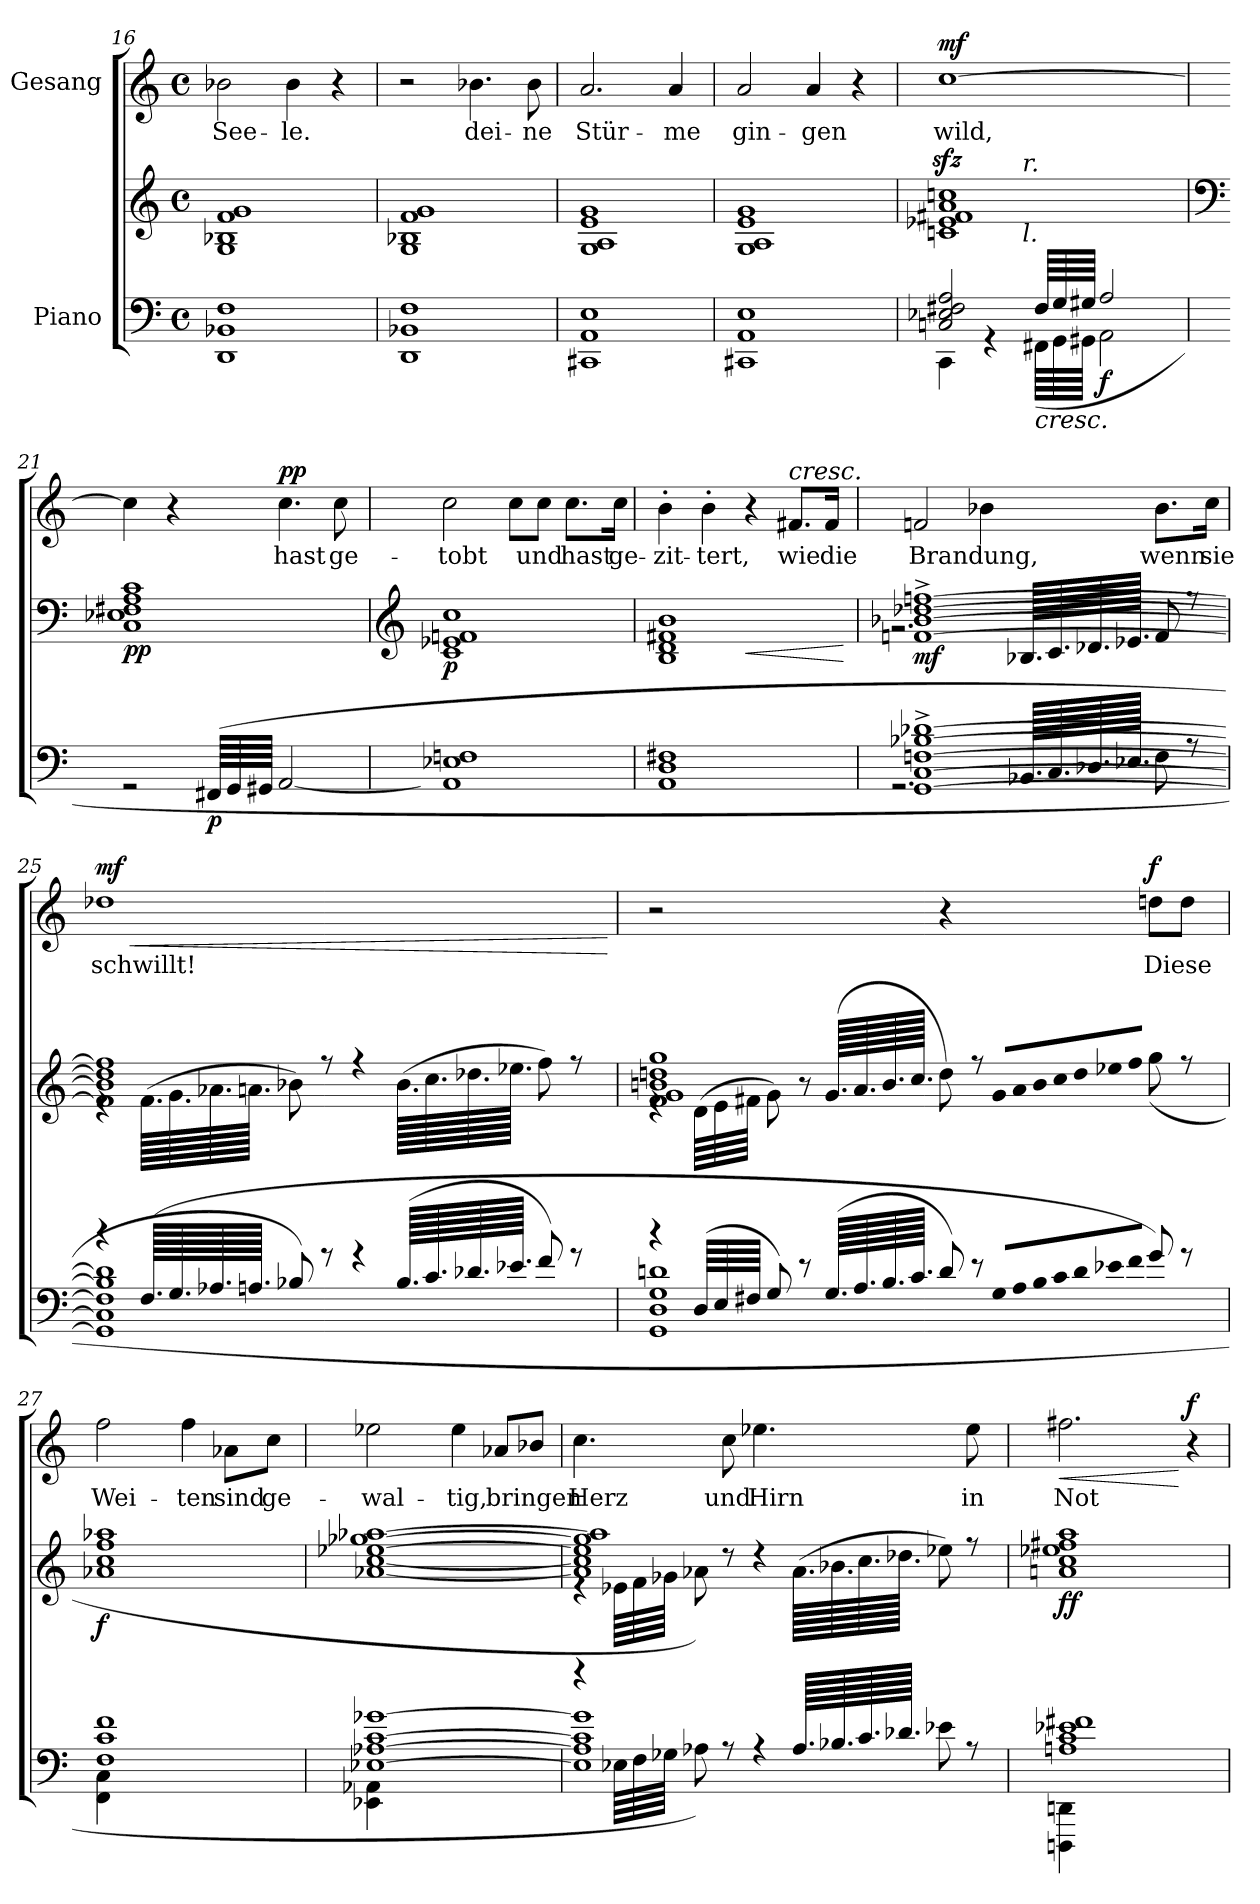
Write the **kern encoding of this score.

**kern	**kern	**dynam	**kern	**text	**dynam
*part2	*part2	*part2	*part1	*part1	*part1
*staff3	*staff2	*staff2/3	*staff1	*staff1	*staff1
*I"Piano	*	*	*I"Gesang	*	*
!!LO:LB:g=z
*clefF4	*clefG2	*	*clefG2	*	*
*k[]	*k[]	*	*k[]	*	*
*M4/4	*M4/4	*	*M4/4	*	*
*met(c)	*met(c)	*	*met(c)	*	*
*MM48	*MM48	*	*MM48	*	*
=16	=16	=16	=16	=16	=16
!	!	!	!	!LO:LY:b	!
1DD 1BB-X 1F	1G 1B-X 1f 1g	.	2b-X\	See-	.
!	!	!	!	!LO:LY:b	!
.	.	.	4b-\	-le.	.
.	.	.	4r	.	.
=17	=17	=17	=17	=17	=17
1DD 1BB-X 1F	1G 1B-X 1f 1g	.	2r	.	.
!	!	!	!	!LO:LY:b	!
.	.	.	4.b-X\	dei-	.
*	*	*	*MM46	*	*
!	!	!	!	!LO:LY:b	!
.	.	.	8b-\	-ne	.
=18	=18	=18	=18	=18	=18
*	*	*	*MM48	*	*
!	!	!	!	!LO:LY:b	!
1CC#X 1AA 1E	1G 1A 1e 1g	.	2.a/	Stür-	.
!	!	!	!	!LO:LY:b	!
.	.	.	4a/	-me	.
=19	=19	=19	=19	=19	=19
!	!	!	!	!LO:LY:b	!
1CC#X 1AA 1E	1G 1A 1e 1g	.	2a/	gin-	.
!	!	!	!	!LO:LY:b	!
.	.	.	4a/	-gen	.
.	.	.	4r	.	.
=20	=20	=20	=20	=20	=20
*	*	*	*MM52	*	*
*^	*	*	*	*	*
*	*^	*	*	*	*	*
*	*	*^	*	*	*	*	*
!	!	!	!	!	!	!	!LO:LY:b	!LO:DY:b
*	*	*	*	*^	*	*^	*	*
*	*	*	*	*	*	*	*	*^	*	*
2Cn/ 2E-X/ 2F#X/ 2A/	4CC\	4ryy	4ryy	1cnzz< 1e-Xzz< 1f#Xzz< 1azz< 1ccnzz<	4..ryy	.	[1cc	4...ryy	2ryy	wild,	mf
.	4rGG	8..ryy	8..ryy	.	.	.	.	.	.	.	.
!	!	!	!	!	!LO:TX:b:i:t=l.	!	!	!	!	!	!
!	!	!	!	!	!LO:TX:a:i:t=r.	!	!	!	!	!	!
.	.	.	.	.	2ryy	.	.	.	.	.	.
*	*	*Xtuplet	*	*	*	*	*	*	*	*	*
*	*	*	*	*	*	*	*MM40	*	*	*	*
!	!	!	!	!	!	!LO:HP:b=2	!	!	!	!	!
.	.	96F#!/LLL	(<96FF#X!\LLL	.	.	<	.	2ryy	.	.	.
.	.	96G!/	96GG!\	.	.	.	.	.	.	.	.
.	.	96G#X!/JJJ	96GG#X!\JJJ	.	.	.	.	.	.	.	.
*	*	*	*	*	*	*	*MM52	*	*	*	*
!	!	!	!	!	!	!LO:DY:b=2	!	!	!	!	!
2A/	2AA\	2rGGyy	2rAyy	.	.	f	.	.	2ryy	.	.
.	.	.	.	.	16ryy	.	.	.	.	.	.
.	.	.	.	.	.	.	.	32ryy	.	.	.
*v	*v	*v	*v	*	*	*	*v	*v	*v	*	*
*	*v	*v	*	*	*	*
=21	=21	=21	=21	=21	=21
*	*clefF4	*	*	*	*
*^	*^	*	*^	*	*
*	*^	*	*	*	*	*^	*	*
*	*	*^	*	*	*	*	*	*	*	*
!	!	!	!	!	!	!LO:DY:b	!	!	!	!	!
*	*v	*v	*v	*	*	*	*	*v	*v	*	*
*	*	*v	*v	*	*	*	*	*
2rGG	4ryy	1C 1E-X 1F#X 1A 1c	pp	4cc\]	4...ryy	.	.
.	8..ryy	.	.	4r	.	.	.
*	*	*	*	*MM40	*	*	*
!	!	!	!LO:DY:b=2	!	!	!	!
.	(<96FF#X!/LLL	.	p	.	2ryy	.	.
.	96GG!/	.	.	.	.	.	.
.	96GG#X!/JJJ	.	.	.	.	.	.
*	*	*	*	*MM52	*	*	*
!	!	!	!	!	!	!LO:LY:b	!LO:DY:a
[2AA/	2rAyy	.	.	4.cc\	.	hast	pp
!	!	!	!	!	!	!LO:LY:b	!
.	.	.	.	8cc\	.	ge-	.
.	.	.	.	.	32ryy	.	.
*v	*v	*	*	*v	*v	*	*
!!LO:PB:g=z
=22	=22	=22	=22	=22	=22
*	*clefG2	*	*	*	*
*^	*	*	*^	*	*
!	!	!	!LO:DY:b	!	!	!LO:LY:b	!
*v	*v	*	*	*v	*v	*	*
1AA] 1E-X 1Fn	1c 1e-X 1fn 1cc	p	2cc\	tobt	.
.	.	.	8cc\L	.	.
!	!	!	!	!LO:LY:b	!
.	.	.	8cc\J	und	.
*	*	*	*MM56	*	*
!	!	!	!	!LO:LY:b	!
.	.	.	8.cc\L	hast	.
!	!	!	!	!LO:LY:b	!
.	.	.	16cc\Jk	ge-	.
=23	=23	=23	=23	=23	=23
*	*	*	*MM58	*	*
*^	*^	*	*	*	*
!	!	!	!	!	!	!LO:LY:b	!
1AA 1D 1F#X	32%31rBByy	1B 1d 1f#X 1b	2ryy	.	4b'\	-zit-	.
!	!	!	!	!	!	!LO:LY:b	!
.	.	.	.	.	4b'\	-tert,	.
!	!	!	!	!LO:HP:b	!	!	!
.	.	.	2ryy	<	4r	.	.
!	!	!	!	!	!LO:TX:a:i:t=cresc.	!	!
!	!	!	!	!	!	!LO:LY:b	!
.	.	.	.	.	8.f#X/L	wie	.
*	*	*	*	*	*MM30	*	*
!	!	!	!	!	!	!LO:LY:b	!
.	.	.	.	.	16f#/Jk	die	.
.	32GG!/yy	.	.	.	.	.	.
*v	*v	*	*	*	*	*	*
*	*v	*v	*	*	*	*
.	.	[	.	.	.
=24	=24	=24	=24	=24	=24
*	*	*	*MM58	*	*
*^	*^	*	*	*	*
*	*^	*	*^	*	*	*	*
!	!	!	!	!	!	!LO:DY:b	!	!LO:LY:b	!
*	*	*	*	*	*	*	*^	*	*
[1GG^ [1C^ [1Fn^ [1B-X^ [1d-X^	2.rGG	2rFFFyy	[1fn^ [1b-X^ [1dd-X^ [1ffn^	2.rg	2rFyy	mf	2fn/	2ryy	Brandung,	.
.	.	8..rAAAyy	.	.	8..rFyy	.	4b-X\	8..ryy	.	.
*	*	*	*	*	*Xtuplet	*	*	*	*	*
*	*	*	*	*	*	*	*MM40	*	*	*
.	.	192.BB-X!/LLL	.	.	192.B-X!/LLL	.	.	4ryy	.	.
.	.	192.C!/	.	.	192.c!/	.	.	.	.	.
.	.	192.D-X!/	.	.	192.d-X!/	.	.	.	.	.
.	.	192.E-X!/JJJ	.	.	192.e-X!/JJJ	.	.	.	.	.
*	*	*	*	*	*	*	*MM58	*	*	*
!	!	!	!	!	!	!	!	!	!LO:LY:b	!
.	8F\	4rFFFyy	.	8f/	4rDyy	.	8.b-\L	.	wenn	.
.	8rA	.	.	8rff	.	.	.	.	.	.
*	*	*	*	*	*	*	*MM30	*	*	*
!	!	!	!	!	!	!	!	!	!LO:LY:b	!
.	.	.	.	.	.	.	16cc\Jk	.	sie	.
.	.	.	.	.	.	.	.	32ryy	.	.
*	*	*	*	*	*	*	*v	*v	*	*
=25	=25	=25	=25	=25	=25	=25	=25	=25	=25
*	*	*	*	*	*	*	*MM58	*	*
*	*	*	*	*	*	*	*^	*	*
!	!	!	!	!	!	!	!	!	!LO:LY:b	!LO:HP:b
!	!	!	!	!	!	!	!	!	!	!LO:DY:n=1:b
*	*	*	*	*	*	*	*^	*^	*	*
1GG] 1C] 1F] 1B-] 1d-]	4rdd	8..rcyy	1f] 1b-] 1dd-] 1ff]	4re	8..rFyy	.	1dd-X	8..ryy	4ryy	2.ryy	schwillt!	< mf
*	*	*	*	*	*	*	*MM40	*	*	*	*	*
.	.	(>192.F!/LLL	.	.	(>192.f!\LLL	.	.	2ryy	.	.	.	.
.	.	192.G!/	.	.	192.g!\	.	.	.	.	.	.	.
.	.	192.A-X!/	.	.	192.a-X!\	.	.	.	.	.	.	.
.	.	192.An!/JJJ	.	.	192.an!\JJJ	.	.	.	.	.	.	.
*	*	*	*	*	*	*	*MM58	*	*	*	*	*
.	8B-X/)	4rGGyy	.	8b-X\)	4ryy	.	.	.	2.ryy	.	.	.
.	8rg	.	.	8rff	.	.	.	.	.	.	.	.
.	4rg	8..ryy	.	4rff	8..ryy	.	.	.	.	.	.	.
*	*	*	*	*	*	*	*MM40	*	*	*	*	*
.	.	(>192.B-!/LLL	.	.	(>192.b-!\LLL	.	.	4ryy	.	.	.	.
.	.	192.c!/	.	.	192.cc!\	.	.	.	.	.	.	.
.	.	192.d-X!/	.	.	192.dd-X!\	.	.	.	.	.	.	.
.	.	192.e-X!/JJJ	.	.	192.ee-X!\JJJ	.	.	.	.	.	.	.
*	*	*	*	*	*	*	*MM58	*	*	*	*	*
.	8f/)	8.rEEyy	.	8ff\)	4rAyy	.	.	.	.	4ryy	.	.
.	8rg	.	.	8rff	.	.	.	.	.	.	.	.
.	.	16GG!/yy	.	.	.	.	.	.	.	.	.	.
.	.	.	.	.	.	.	.	32ryy	.	.	.	.
*v	*v	*v	*	*	*	*	*	*	*	*	*	*
*	*v	*v	*v	*	*	*	*	*	*	*
.	.	.	.	.	.	.	.	[
*	*	*	*v	*v	*v	*v	*	*
!!LO:LB:g=z
=26	=26	=26	=26	=26	=26
*	*	*	*MM58	*	*
*^	*^	*	*^	*	*
*	*^	*	*^	*	*	*^	*	*
*	*	*	*	*	*	*	*	*	*^	*	*
*	*	*	*	*	*	*	*	*	*	*^	*	*
1GG 1D 1G 1dn	4rdd	8..ryy	1f 1g 1bn 1ddn 1gg	4re	8..ryy	.	2r	8..ryy	4ryy	4...ryy	2ryy	.	.
*	*	*	*	*	*	*	*MM40	*	*	*	*	*	*
.	.	(>96D!/LLL	.	.	(>96d!\LLL	.	.	2ryy	.	.	.	.	.
.	.	96E!/	.	.	96e!\	.	.	.	.	.	.	.	.
.	.	96F#X!/JJJ	.	.	96f#X!\JJJ	.	.	.	.	.	.	.	.
*	*	*	*	*	*	*	*MM58	*	*	*	*	*	*
.	8G/)	8..rGGyy	.	8g\)	8..ryy	.	.	.	2.ryy	.	.	.	.
.	8re	.	.	8r	.	.	.	.	.	.	.	.	.
*	*	*	*	*	*	*	*MM40	*	*	*	*	*	*
.	.	(>192.G!/LLL	.	.	(>192.g!/LLL	.	.	.	.	2ryy	.	.	.
.	.	192.A!/	.	.	192.a!/	.	.	.	.	.	.	.	.
.	.	192.B!/	.	.	192.b!/	.	.	.	.	.	.	.	.
.	.	192.c!/JJJ	.	.	192.cc!/JJJ	.	.	.	.	.	.	.	.
*	*	*	*	*	*	*	*MM58	*	*	*	*	*	*
.	8d/)	8.rGGyy	.	8dd\)	8.ryy	.	4r	.	.	.	8.ryy	.	.
.	8re	.	.	8rff	.	.	.	.	.	.	.	.	.
*	*	*	*	*	*	*	*MM40	*	*	*	*	*	*
!	!	!LO:N:vis=32	!	!	!LO:N:vis=32	!	!	!	!	!	!	!	!
.	.	1920%17G!/LLL	.	.	(>1920%17g!/LLL	.	.	.	.	.	4ryy	.	.
!	!	!LO:N:vis=32	!	!	!LO:N:vis=32	!	!	!	!	!	!	!	!
.	.	1920%17A!/	.	.	1920%17a!/	.	.	.	.	.	.	.	.
!	!	!LO:N:vis=32	!	!	!LO:N:vis=32	!	!	!	!	!	!	!	!
.	.	1920%17B!/	.	.	1920%17b!/	.	.	.	.	.	.	.	.
!	!	!LO:N:vis=32	!	!	!LO:N:vis=32	!	!	!	!	!	!	!	!
.	.	1920%17c!/	.	.	1920%17cc!/	.	.	.	.	.	.	.	.
.	.	.	.	.	.	.	.	4ryy	.	.	.	.	.
!	!	!LO:N:vis=32	!	!	!LO:N:vis=32	!	!	!	!	!	!	!	!
.	.	1920%17d!/	.	.	1920%17dd!/	.	.	.	.	.	.	.	.
!	!	!LO:N:vis=32	!	!	!LO:N:vis=32	!	!	!	!	!	!	!	!
.	.	1920%17e-X!/	.	.	1920%17ee-X!/	.	.	.	.	.	.	.	.
!	!	!LO:N:vis=32	!	!	!LO:N:vis=32	!	!	!	!	!	!	!	!
.	.	1920%17f!/JJJ	.	.	1920%17ff!/JJJ	.	.	.	.	.	.	.	.
.	.	8.rGGyy	.	.	4reyy	.	.	.	.	.	.	.	.
*	*	*	*	*	*	*	*MM56	*	*	*	*	*	*
!	!	!	!	!	!	!	!	!	!	!	!	!LO:LY:b	!LO:DY:b
.	8g/)	.	.	(8gg\	.	.	8ddn\L	.	.	.	.	Diese	f
.	8rg	.	.	8rff	.	.	8dd\J	.	.	.	.	.	.
.	.	16FF!/yy 16C!/yy	.	.	.	.	.	.	.	.	.	.	.
.	.	.	.	.	.	.	.	.	.	.	16ryy	.	.
.	.	.	.	.	.	.	.	32ryy	.	32ryy	.	.	.
.	.	1920ryy	.	.	1920ryy	.	.	.	.	.	.	.	.
*v	*v	*v	*	*	*	*	*v	*v	*v	*v	*v	*	*
*	*v	*v	*v	*	*	*	*
=27	=27	=27	=27	=27	=27
*	*	*	*MM58	*	*
*^	*^	*	*^	*	*
*	*^	*	*^	*	*	*^	*	*
*	*	*	*	*	*	*	*	*	*^	*	*
*	*	*	*	*	*	*	*	*	*	*^	*	*
!	!	!	!	!	!	!LO:DY:b	!	!	!	!	!	!LO:LY:b	!
*	*v	*v	*	*	*	*	*v	*v	*v	*v	*v	*	*
*	*	*v	*v	*v	*	*	*	*
1F 1c 1f	4FF\ 4C\	1a-X 1cc 1ff 1aa-X	f	2ff\	Wei-	.
.	4ryy	.	.	.	.	.
!	!	!	!	!	!LO:LY:b	!
.	4ryy	.	.	4ff\	-ten	.
*	*	*	*	*MM56	*	*
!	!	!	!	!	!LO:LY:b	!
.	8.ryy	.	.	8a-X\L	sind	.
!	!	!	!	!	!LO:LY:b	!
.	.	.	.	8cc\J	ge-	.
.	16EE-X!/yy 16AA-X!/yy	.	.	.	.	.
=28	=28	=28	=28	=28	=28	=28
*	*	*	*	*MM58	*	*
!	!	!	!	!	!LO:LY:b	!
[1E-X [1A-X [1c [1g-X	4EE-X\ 4AA-X\	[1a-X [1cc [1ee-X [1gg-X [1aa-X	.	2ee-X\	-wal-	.
.	4ryy	.	.	.	.	.
!	!	!	!	!	!LO:LY:b	!
.	2ryy	.	.	4ee-\	-tig,	.
*	*	*	*	*MM56	*	*
!	!	!	!	!	!LO:LY:b	!
.	.	.	.	8a-X/L	bringen	.
.	.	.	.	8b-X/J	.	.
=29	=29	=29	=29	=29	=29	=29
*	*^	*^	*	*	*	*
*	*	*	*	*^	*	*	*	*
!	!	!	!	!	!	!	!	!LO:LY:b	!
*	*	*	*	*	*	*	*^	*	*
*	*	*	*	*	*	*	*	*^	*	*
*	*	*	*	*	*	*	*	*	*^	*	*
1E-] 1A-] 1c] 1g-]	4raa	8..rcyy	1a-] 1cc] 1ee-] 1gg-] 1aa-]	4re	8..rFyy	.	4.cc\	8..ryy	4ryy	2.ryy	Herz	.
*	*	*	*	*	*	*	*MM40	*	*	*	*	*
.	.	96E-X!\LLL	.	.	(>96e-X!\LLL	.	.	2ryy	.	.	.	.
.	.	96F!\	.	.	96f!\	.	.	.	.	.	.	.
.	.	96G-X!\JJJ	.	.	96g-X!\JJJ	.	.	.	.	.	.	.
*	*	*	*	*	*	*	*MM58	*	*	*	*	*
.	8A-X\)	4rGGyy	.	8a-X\)	4ryy	.	.	.	2.ryy	.	.	.
!	!	!	!	!	!	!	!	!	!	!	!LO:LY:b	!
.	8rA	.	.	8rdd	.	.	8cc\	.	.	.	und	.
!	!	!	!	!	!	!	!	!	!	!	!LO:LY:b	!
.	4rA	8..ryy	.	4rdd	8..ryy	.	4.ee-X\	.	.	.	Hirn	.
*	*	*	*	*	*	*	*MM40	*	*	*	*	*
.	.	192.A-!/LLL	.	.	(>192.a-!\LLL	.	.	4ryy	.	.	.	.
.	.	192.B-X!/	.	.	192.b-X!\	.	.	.	.	.	.	.
.	.	192.c!/	.	.	192.cc!\	.	.	.	.	.	.	.
.	.	192.d-X!/JJJ	.	.	192.dd-X!\JJJ	.	.	.	.	.	.	.
*	*	*	*	*	*	*	*MM58	*	*	*	*	*
.	8e-X\)	8.rEEyy	.	8ee-X\)	4rAyy	.	.	.	.	4ryy	.	.
*	*	*	*	*	*	*	*MM40	*	*	*	*	*
!	!	!	!	!	!	!	!	!	!	!	!LO:LY:b	!
.	8rA	.	.	8rff	.	.	8ee-\	.	.	.	in	.
.	.	16DDDn!/yy 16DDn!/yy	.	.	.	.	.	.	.	.	.	.
.	.	.	.	.	.	.	.	32ryy	.	.	.	.
*v	*v	*v	*	*	*	*	*v	*v	*v	*v	*	*
*	*v	*v	*v	*	*	*	*
!!LO:LB:g=z
=30	=30	=30	=30	=30	=30
*	*	*	*MM40	*	*
*^	*^	*	*^	*	*
*	*^	*	*^	*	*	*^	*	*
*	*	*	*	*	*	*	*	*	*^	*	*
!	!	!	!	!	!	!LO:DY:b	!	!	!	!	!LO:LY:b	!LO:HP:b
*	*v	*v	*	*	*	*	*v	*v	*v	*v	*	*
*	*	*v	*v	*v	*	*	*	*
1An 1c 1e-X 1f#X	4DDDn\ 4DDn\	1an 1cc 1ee-X 1ff#X 1aa	ff	2.ff#X\	Not	<
.	4ryy	.	.	.	.	.
.	2ryy	.	.	.	.	.
*	*	*	*	*MM20	*	*
!	!	!	!	!	!	!LO:DY:n=1:b
.	.	.	.	4r	.	[ f
*v	*v	*	*	*	*	*
.	.	[	.	.	.
=	=	=	=	=	=
*-	*-	*-	*-	*-	*-
